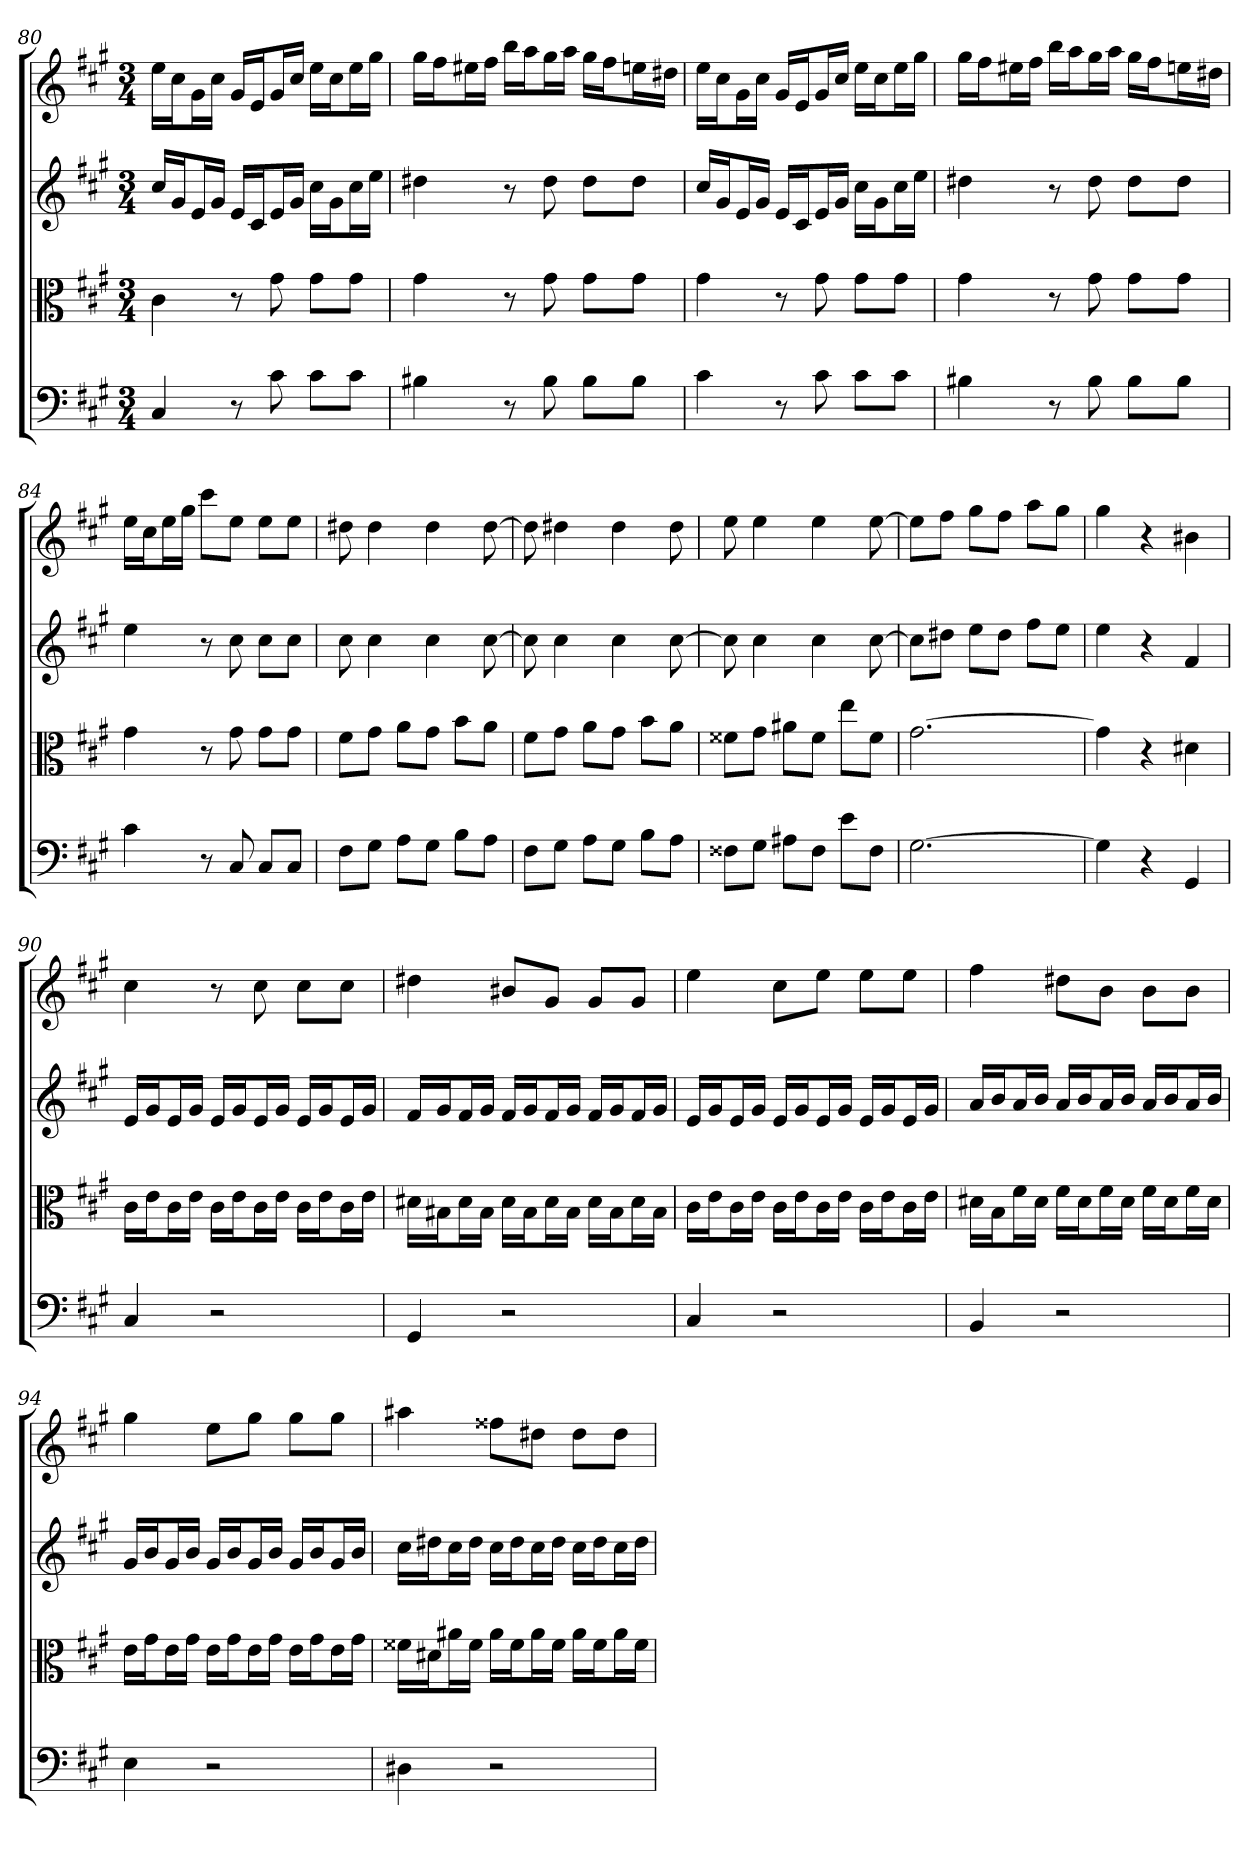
**kern	**kern	**kern	**kern
*part4	*part3	*part2	*part1
*staff4	*staff3	*staff2	*staff1
*clefF4	*clefC3	*	*
*k[f#c#g#]	*k[f#c#g#]	*k[f#c#g#]	*k[f#c#g#]
*f#:	*f#:	*f#:	*f#:
*M3/4	*M3/4	*M3/4	*M3/4
=80	=80	=80	=80
4C#	4c#	16cc#LL	16eeLL
.	.	16g#J	16cc#J
.	.	16eL	16g#L
.	.	16g#JJ	16cc#JJ
8r	8r	16eLL	16g#LL
.	.	16c#J	16eJ
8c#	8g#	16eL	16g#L
.	.	16g#JJ	16cc#JJ
8c#\L	8g#\L	16cc#LL	16eeLL
.	.	16g#J	16cc#J
8c#\J	8g#\J	16cc#L	16eeL
.	.	16eeJJ	16gg#JJ
=81	=81	=81	=81
4B#X	4g#	4dd#X	16gg#LL
.	.	.	16ff#J
.	.	.	16ee#XL
.	.	.	16ff#JJ
8r	8r	8r	16bbLL
.	.	.	16aaJ
8B#	8g#	8dd#	16gg#L
.	.	.	16aaJJ
8B#\L	8g#\L	8dd#L	16gg#LL
.	.	.	16ff#J
8B#\J	8g#\J	8dd#J	16eenL
.	.	.	16dd#XJJ
=82	=82	=82	=82
4c#	4g#	16cc#LL	16eeLL
.	.	16g#J	16cc#J
.	.	16eL	16g#L
.	.	16g#JJ	16cc#JJ
8r	8r	16eLL	16g#LL
.	.	16c#J	16eJ
8c#	8g#	16eL	16g#L
.	.	16g#JJ	16cc#JJ
8c#\L	8g#\L	16cc#LL	16eeLL
.	.	16g#J	16cc#J
8c#\J	8g#\J	16cc#L	16eeL
.	.	16eeJJ	16gg#JJ
=83	=83	=83	=83
4B#X	4g#	4dd#X	16gg#LL
.	.	.	16ff#J
.	.	.	16ee#XL
.	.	.	16ff#JJ
8r	8r	8r	16bbLL
.	.	.	16aaJ
8B#	8g#	8dd#	16gg#L
.	.	.	16aaJJ
8B#\L	8g#\L	8dd#L	16gg#LL
.	.	.	16ff#J
8B#\J	8g#\J	8dd#J	16eenL
.	.	.	16dd#XJJ
=84	=84	=84	=84
4c#	4g#	4ee	16eeLL
.	.	.	16cc#J
.	.	.	16eeL
.	.	.	16gg#JJ
8r	8r	8r	8ccc#L
8C#	8g#	8cc#	8eeJ
8C#/L	8g#\L	8cc#L	8eeL
8C#/J	8g#\J	8cc#J	8eeJ
=85	=85	=85	=85
8F#\L	8f#\L	8cc#	8dd#X
8G#\J	8g#\J	4cc#	4dd#
8A\L	8a\L	.	.
8G#\J	8g#\J	4cc#	4dd#
8B\L	8b\L	.	.
8A\J	8a\J	[8cc#	[8dd#
=86	=86	=86	=86
8F#\L	8f#\L	8cc#]	8dd#]
8G#\J	8g#\J	4cc#	4dd#X
8A\L	8a\L	.	.
8G#\J	8g#\J	4cc#	4dd#
8B\L	8b\L	.	.
8A\J	8a\J	[8cc#	8dd#
=87	=87	=87	=87
8F##X\L	8f##X\L	8cc#]	8ee
8G#\J	8g#\J	4cc#	4ee
8A#X\L	8a#X\L	.	.
8F##\J	8f##\J	4cc#	4ee
8e\L	8ee\L	.	.
8F##\J	8f##\J	[8cc#	[8ee
=88	=88	=88	=88
[2.G#	[2.g#	8cc#L]	8eeL]
.	.	8dd#XJ	8ff#J
.	.	8eeL	8gg#L
.	.	8dd#J	8ff#J
.	.	8ff#L	8aaL
.	.	8eeJ	8gg#J
=89	=89	=89	=89
4G#]	4g#]	4ee	4gg#
4r	4r	4r	4r
4GG#	4d#X	4f#	4b#X
=90	=90	=90	=90
4C#	16c#\LL	16eLL	4cc#
.	16e\J	16g#J	.
.	16c#\L	16eL	.
.	16e\JJ	16g#JJ	.
2r	16c#\LL	16eLL	8r
.	16e\J	16g#J	.
.	16c#\L	16eL	8cc#
.	16e\JJ	16g#JJ	.
.	16c#\LL	16eLL	8cc#L
.	16e\J	16g#J	.
.	16c#\L	16eL	8cc#J
.	16e\JJ	16g#JJ	.
=91	=91	=91	=91
4GG#	16d#X\LL	16f#LL	4dd#X
.	16B#X\J	16g#J	.
.	16d#\L	16f#L	.
.	16B#\JJ	16g#JJ	.
2r	16d#\LL	16f#LL	8b#XL
.	16B#\J	16g#J	.
.	16d#\L	16f#L	8g#J
.	16B#\JJ	16g#JJ	.
.	16d#\LL	16f#LL	8g#L
.	16B#\J	16g#J	.
.	16d#\L	16f#L	8g#J
.	16B#\JJ	16g#JJ	.
=92	=92	=92	=92
4C#	16c#\LL	16eLL	4ee
.	16e\J	16g#J	.
.	16c#\L	16eL	.
.	16e\JJ	16g#JJ	.
2r	16c#\LL	16eLL	8cc#L
.	16e\J	16g#J	.
.	16c#\L	16eL	8eeJ
.	16e\JJ	16g#JJ	.
.	16c#\LL	16eLL	8eeL
.	16e\J	16g#J	.
.	16c#\L	16eL	8eeJ
.	16e\JJ	16g#JJ	.
=93	=93	=93	=93
4BB	16d#X\LL	16aLL	4ff#
.	16B\J	16bJ	.
.	16f#\L	16aL	.
.	16d#\JJ	16bJJ	.
2r	16f#\LL	16aLL	8dd#XL
.	16d#\J	16bJ	.
.	16f#\L	16aL	8bJ
.	16d#\JJ	16bJJ	.
.	16f#\LL	16aLL	8bL
.	16d#\J	16bJ	.
.	16f#\L	16aL	8bJ
.	16d#\JJ	16bJJ	.
=94	=94	=94	=94
4E	16e\LL	16g#LL	4gg#
.	16g#\J	16bJ	.
.	16e\L	16g#L	.
.	16g#\JJ	16bJJ	.
2r	16e\LL	16g#LL	8eeL
.	16g#\J	16bJ	.
.	16e\L	16g#L	8gg#J
.	16g#\JJ	16bJJ	.
.	16e\LL	16g#LL	8gg#L
.	16g#\J	16bJ	.
.	16e\L	16g#L	8gg#J
.	16g#\JJ	16bJJ	.
=95	=95	=95	=95
4D#X	16f##X\LL	16cc#LL	4aa#X
.	16d#X\J	16dd#XJ	.
.	16a#X\L	16cc#L	.
.	16f##\JJ	16dd#JJ	.
2r	16a#\LL	16cc#LL	8ff##XL
.	16f##\J	16dd#J	.
.	16a#\L	16cc#L	8dd#XJ
.	16f##\JJ	16dd#JJ	.
.	16a#\LL	16cc#LL	8dd#L
.	16f##\J	16dd#J	.
.	16a#\L	16cc#L	8dd#J
.	16f##\JJ	16dd#JJ	.
=	=	=	=
*-	*-	*-	*-
